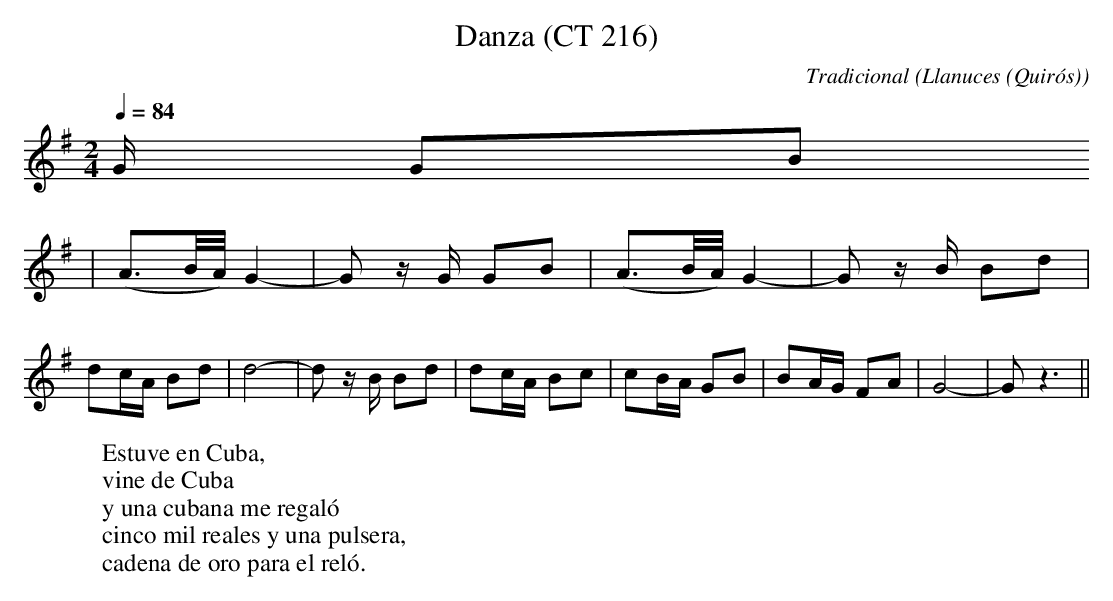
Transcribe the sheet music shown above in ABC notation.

X:1
T:Danza (CT 216)
C:Tradicional
O:Llanuces (Quirós)
M:2/4
L:1/8
Q:1/4=84
K:G
G/ GB
|(A3/2B/4A/4) G2-|G z/ G/ GB|(A3/2B/4A/4) G2-|G z/ B/ Bd|
dc/A/ Bd|d4-|d z/ B/ Bd|dc/A/ Bc|cB/A/ GB|BA/G/ FA|G4-|G z3||
W:Estuve en Cuba,
W:vine de Cuba
W:y una cubana me regaló
W:cinco mil reales y una pulsera,
W:cadena de oro para el reló.
W:
